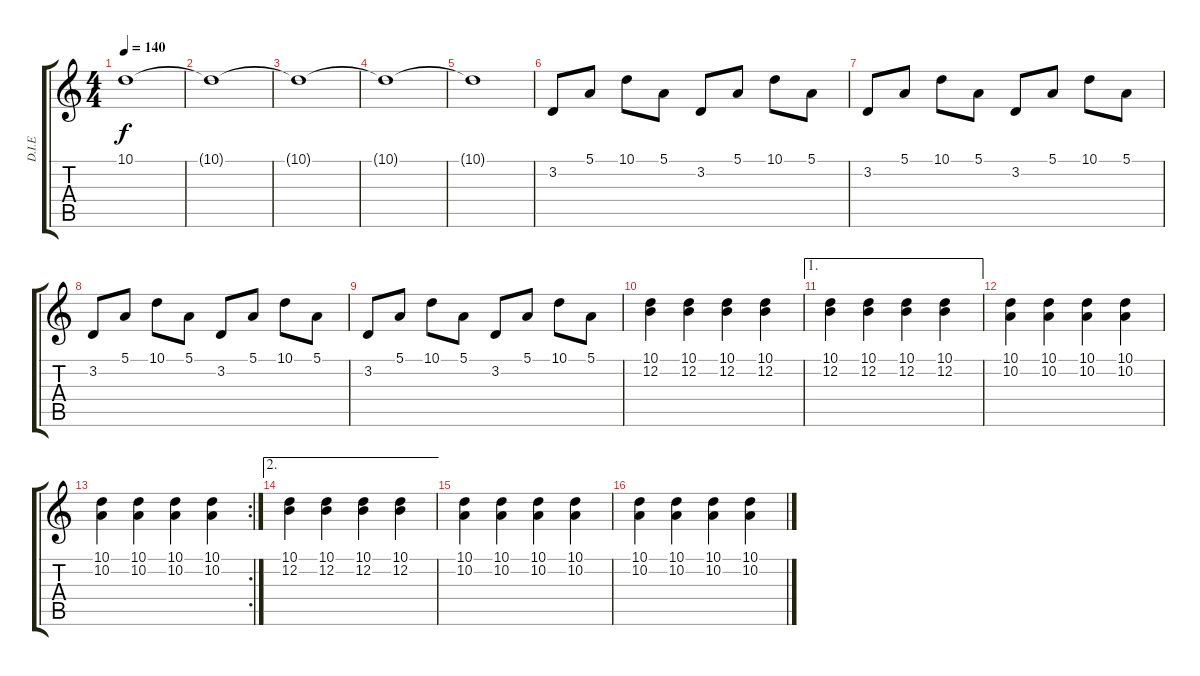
\track ("D.I.E" "D.I.E") {instrument lead2sawtooth}
\staff {score tabs}
\tuning (E4 B3 G3 D3 A2 E2) {hide}
\ts (4 4)
\tempo 140
\clef g2
\ks c
10.1{t}.1{dy f} |
10.1{t}.1 |
10.1{t}.1 |
10.1{t}.1 |
10.1{t}.1 |
3.2.8 5.1.8 10.1.8 5.1.8 3.2.8 5.1.8 10.1.8 5.1.8 |
3.2.8 5.1.8 10.1.8 5.1.8 3.2.8 5.1.8 10.1.8 5.1.8 |
3.2.8 5.1.8 10.1.8 5.1.8 3.2.8 5.1.8 10.1.8 5.1.8 |
3.2.8 5.1.8 10.1.8 5.1.8 3.2.8 5.1.8 10.1.8 5.1.8 |
(10.1 12.2).4 (10.1 12.2).4 (10.1 12.2).4 (10.1 12.2).4 |
\ae 1
(10.1 12.2).4 (10.1 12.2).4 (10.1 12.2).4 (10.1 12.2).4 |
(10.1 10.2).4 (10.1 10.2).4 (10.1 10.2).4 (10.1 10.2).4 |
\rc 2
(10.1 10.2).4 (10.1 10.2).4 (10.1 10.2).4 (10.1 10.2).4 |
\ae 2
(10.1 12.2).4 (10.1 12.2).4 (10.1 12.2).4 (10.1 12.2).4 |
(10.1 10.2).4 (10.1 10.2).4 (10.1 10.2).4 (10.1 10.2).4 |
\ks aminor
(10.1 10.2).4 (10.1 10.2).4 (10.1 10.2).4 (10.1 10.2).4
